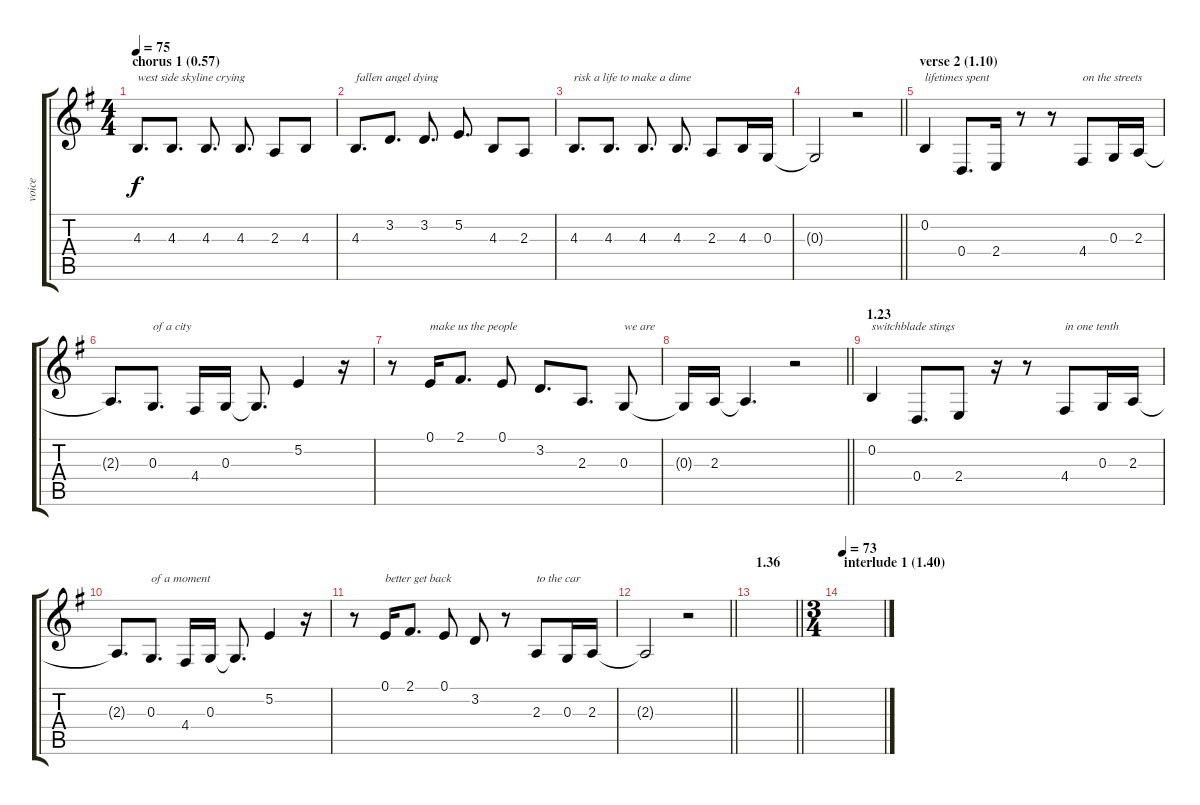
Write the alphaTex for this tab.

\track ("voice" "voice") {instrument clarinet}
\staff {score tabs}
\tuning (E4 B3 G3 D3 A2 E2) {hide}
\ts (4 4)
\section ("" "chorus 1 (0.57)")
\tempo 75
\clef g2
\ks g
4.3.8{d txt "west side skyline crying" dy f} 4.3.8{d} 4.3.8{d} 4.3.8{d} 2.3.8 4.3.8 |
4.3.8{d txt "fallen angel dying"} 3.2.8{d} 3.2.8{d} 5.2.8{d} 4.3.8 2.3.8 |
4.3.8{d txt "risk a life to make a dime"} 4.3.8{d} 4.3.8{d} 4.3.8{d} 2.3.8 4.3.16 0.3.16 |
\barLineRight lightlight
0.3{t}.2 r.2 |
\section ("" "verse 2 (1.10)")
0.2.4{txt "lifetimes spent"} 0.4.8{d} 2.4.16 r.8 r.8 4.4.8{txt "on the streets"} 0.3.16 2.3.16 |
2.3{t}.8{d} 0.3.8{d txt "of a city"} 4.4.16 0.3.16 0.3{t}.8{d} 5.2.4 r.16 |
r.8 0.1.16{txt "make us the people"} 2.1.8{d} 0.1.8 3.2.8{d} 2.3.8{d} 0.3.8{txt "we are"} |
\barLineRight lightlight
0.3{t}.16 2.3.16 2.3{t}.4{d} r.2 |
\section ("" "1.23")
0.2.4{txt "switchblade stings"} 0.4.8{d} 2.4.8 r.16 r.8 4.4.8{txt "in one tenth"} 0.3.16 2.3.16 |
2.3{t}.8{d} 0.3.8{d txt "of a moment"} 4.4.16 0.3.16 0.3{t}.8{d} 5.2.4 r.16 |
r.8 0.1.16{txt "better get back"} 2.1.8{d} 0.1.8 3.2.8 r.8 2.3.8{txt "to the car"} 0.3.16 2.3.16 |
\barLineRight lightlight
2.3{t}.2 r.2 |
\section ("" "1.36")
\barLineRight lightlight
|
\ts (3 4)
\section ("" "interlude 1 (1.40)")
\tempo 73
